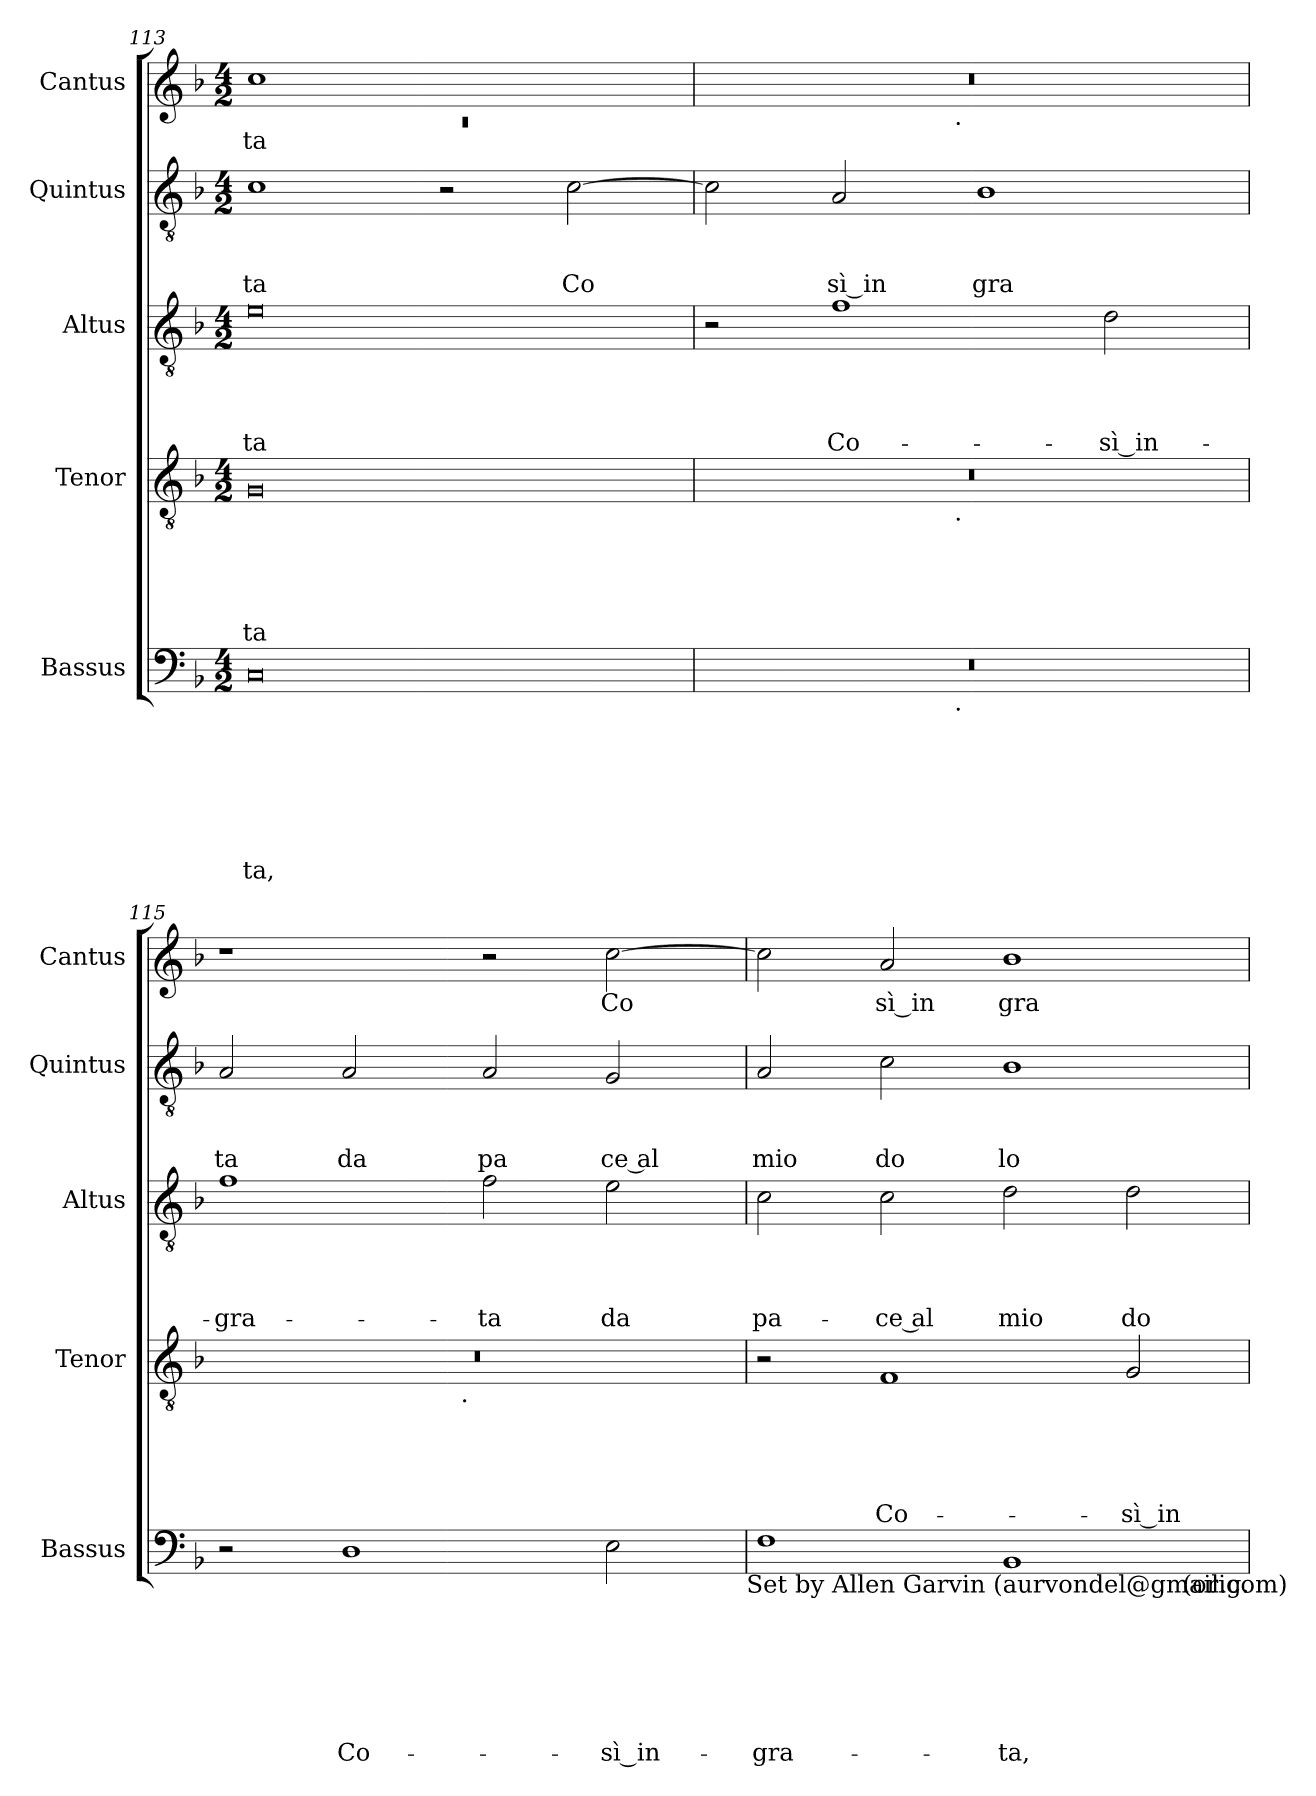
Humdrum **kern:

**kern	**text	**text	**text	**text	**text	**text	**text	**kern	**text	**text	**text	**text	**text	**kern	**text	**text	**text	**text	**kern	**text	**text	**text	**kern	**text
*part5	*part5	*part5	*part5	*part5	*part5	*part5	*part5	*part4	*part4	*part4	*part4	*part4	*part4	*part3	*part3	*part3	*part3	*part3	*part2	*part2	*part2	*part2	*part1	*part1
*staff5	*staff5	*staff5	*staff5	*staff5	*staff5	*staff5	*staff5	*staff4	*staff4	*staff4	*staff4	*staff4	*staff4	*staff3	*staff3	*staff3	*staff3	*staff3	*staff2	*staff2	*staff2	*staff2	*staff1	*staff1
*I"Bassus	*	*	*	*	*	*	*	*I"Tenor	*	*	*	*	*	*I"Altus	*	*	*	*	*I"Quintus	*	*	*	*I"Cantus	*
*I'Bassus	*	*	*	*	*	*	*	*I'Tenor	*	*	*	*	*	*I'Altus	*	*	*	*	*I'Quintus	*	*	*	*I'Cantus	*
!!LO:LB:g=z
*clefF4	*	*	*	*	*	*	*	*clefGv2	*	*	*	*	*	*clefGv2	*	*	*	*	*clefGv2	*	*	*	*clefG2	*
*k[b-]	*	*	*	*	*	*	*	*k[b-]	*	*	*	*	*	*k[b-]	*	*	*	*	*k[b-]	*	*	*	*k[b-]	*
*F:	*	*	*	*	*	*	*	*F:	*	*	*	*	*	*F:	*	*	*	*	*F:	*	*	*	*F:	*
*M4/2	*	*	*	*	*	*	*	*M4/2	*	*	*	*	*	*M4/2	*	*	*	*	*M4/2	*	*	*	*M4/2	*
=113	=113	=113	=113	=113	=113	=113	=113	=113	=113	=113	=113	=113	=113	=113	=113	=113	=113	=113	=113	=113	=113	=113	=113	=113
*	*	*	*	*	*	*	*	*	*	*	*	*	*	*	*	*	*	*	*	*	*	*	*^	*
!	!	!	!	!	!	!	!LO:LY:b	!	!	!	!	!	!LO:LY:b	!	!	!	!	!LO:LY:b	!	!	!	!LO:LY:b	!	!LO:N:vis=1	!LO:LY:b
0C	.	.	.	.	.	.	-ta,	0G	.	.	.	.	-ta	0e	.	.	.	ta	1c	.	.	ta	1cc	0rc	-ta
.	.	.	.	.	.	.	.	.	.	.	.	.	.	.	.	.	.	.	2r	.	.	.	1ryy	.	.
!	!	!	!	!	!	!	!	!	!	!	!	!	!	!	!	!	!	!	!	!	!	!LO:LY:b	!	!	!
.	.	.	.	.	.	.	.	.	.	.	.	.	.	.	.	.	.	.	[>2c\	.	.	Co	.	.	.
=114	=114	=114	=114	=114	=114	=114	=114	=114	=114	=114	=114	=114	=114	=114	=114	=114	=114	=114	=114	=114	=114	=114	=114	=114	=114
*^	*	*	*	*	*	*	*	*^	*	*	*	*	*	*	*	*	*	*	*	*	*	*	*	*	*
0r	2ryy	.	.	.	.	.	.	.	0r	2ryy	.	.	.	.	.	2r	.	.	.	.	2c\]	.	.	.	0r	2ryy	.
!	!	!	!	!	!	!	!	!	!	!	!	!	!	!	!	!	!	!	!	!LO:LY:b	!	!	!	!LO:LY:b:rj	!	!	!
.	4...ryy	.	.	.	.	.	.	.	.	4...ryy	.	.	.	.	.	1f	.	.	.	Co-	2A/	.	.	sì in	.	4...ryy	.
!	!	!	!	!	!	!	!	!	!	!	!	!	!	!	!	!	!	!	!	!	!	!	!	!	!	!LO:TX:b:t=.	!
!	!	!	!	!	!	!	!	!	!	!LO:TX:b:t=.	!	!	!	!	!	!	!	!	!	!	!	!	!	!	!	!	!
!	!LO:TX:b:t=.	!	!	!	!	!	!	!	!	!	!	!	!	!	!	!	!	!	!	!	!	!	!	!	!	!	!
.	1ryy	.	.	.	.	.	.	.	.	1ryy	.	.	.	.	.	.	.	.	.	.	.	.	.	.	.	1ryy	.
!	!	!	!	!	!	!	!	!	!	!	!	!	!	!	!	!	!	!	!	!	!	!	!	!LO:LY:b	!	!	!
.	.	.	.	.	.	.	.	.	.	.	.	.	.	.	.	.	.	.	.	.	1B-	.	.	gra	.	.	.
!	!	!	!	!	!	!	!	!	!	!	!	!	!	!	!	!	!	!	!	!LO:LY:b:rj	!	!	!	!	!	!	!
.	.	.	.	.	.	.	.	.	.	.	.	.	.	.	.	2d\	.	.	.	-sì in-	.	.	.	.	.	.	.
.	32ryy	.	.	.	.	.	.	.	.	32ryy	.	.	.	.	.	.	.	.	.	.	.	.	.	.	.	32ryy	.
=115	=115	=115	=115	=115	=115	=115	=115	=115	=115	=115	=115	=115	=115	=115	=115	=115	=115	=115	=115	=115	=115	=115	=115	=115	=115	=115	=115
!	!	!	!	!	!	!	!	!	!	!	!	!	!	!	!	!	!	!	!	!LO:LY:b	!	!	!	!LO:LY:b	!	!	!
*v	*v	*	*	*	*	*	*	*	*	*	*	*	*	*	*	*	*	*	*	*	*	*	*	*	*v	*v	*
2r	.	.	.	.	.	.	.	0r	2ryy	.	.	.	.	.	1f	.	.	.	-gra-	2A/	.	.	ta	1r	.
!	!	!	!	!	!	!	!LO:LY:b	!	!	!	!	!	!	!	!	!	!	!	!	!	!	!	!LO:LY:b	!	!
1D	.	.	.	.	.	.	Co-	.	4...ryy	.	.	.	.	.	.	.	.	.	.	2A/	.	.	da	.	.
!	!	!	!	!	!	!	!	!	!LO:TX:b:t=.	!	!	!	!	!	!	!	!	!	!	!	!	!	!	!	!
.	.	.	.	.	.	.	.	.	1ryy	.	.	.	.	.	.	.	.	.	.	.	.	.	.	.	.
!	!	!	!	!	!	!	!	!	!	!	!	!	!	!	!	!	!	!	!LO:LY:b	!	!	!	!LO:LY:b	!	!
.	.	.	.	.	.	.	.	.	.	.	.	.	.	.	2f\	.	.	.	-ta	2A/	.	.	pa	2r	.
!	!	!	!	!	!	!	!LO:LY:b:rj	!	!	!	!	!	!	!	!	!	!	!	!LO:LY:b	!	!	!	!LO:LY:b:rj	!	!LO:LY:b
2E\	.	.	.	.	.	.	-sì in-	.	.	.	.	.	.	.	2e\	.	.	.	da	2G/	.	.	ce al	[>2cc\	Co
.	.	.	.	.	.	.	.	.	32ryy	.	.	.	.	.	.	.	.	.	.	.	.	.	.	.	.
!LO:TX:b:t=Set by Allen Garvin (aurvondel@gmail.com)	!	!	!	!	!	!	!	!	!	!	!	!	!	!	!	!	!	!	!	!	!	!	!	!	!
=116	=116	=116	=116	=116	=116	=116	=116	=116	=116	=116	=116	=116	=116	=116	=116	=116	=116	=116	=116	=116	=116	=116	=116	=116	=116
!	!	!	!	!	!	!	!LO:LY:b	!	!	!	!	!	!	!	!	!	!	!	!LO:LY:b	!	!	!	!LO:LY:b	!	!
*	*	*	*	*	*	*	*	*v	*v	*	*	*	*	*	*	*	*	*	*	*	*	*	*	*	*
1F	.	.	.	.	.	.	-gra-	2r	.	.	.	.	.	2c\	.	.	.	pa-	2A/	.	.	mio	2cc\]	.
!	!	!	!	!	!	!	!	!	!	!	!	!	!LO:LY:b	!	!	!	!	!LO:LY:b:rj	!	!	!	!LO:LY:b	!	!LO:LY:b:rj
.	.	.	.	.	.	.	.	1F	.	.	.	.	Co-	2c\	.	.	.	-ce al	2c\	.	.	do	2a/	sì in
!	!	!	!	!	!	!	!LO:LY:b	!	!	!	!	!	!	!	!	!	!	!LO:LY:b	!	!	!	!LO:LY:b	!	!LO:LY:b
1BB-	.	.	.	.	.	.	-ta,	.	.	.	.	.	.	2d\	.	.	.	mio	1B-	.	.	lo	1b-	gra
!	!	!	!	!	!	!	!	!	!	!	!	!	!LO:LY:b:rj	!	!	!	!	!LO:LY:b	!	!	!	!	!	!
.	.	.	.	.	.	.	.	2G/	.	.	.	.	-sì in-	2d\	.	.	.	do-	.	.	.	.	.	.
!LO:TX:b:t=(orig.	!	!	!	!	!	!	!	!	!	!	!	!	!	!	!	!	!	!	!	!	!	!	!	!
=	=	=	=	=	=	=	=	=	=	=	=	=	=	=	=	=	=	=	=	=	=	=	=	=
*-	*-	*-	*-	*-	*-	*-	*-	*-	*-	*-	*-	*-	*-	*-	*-	*-	*-	*-	*-	*-	*-	*-	*-	*-
